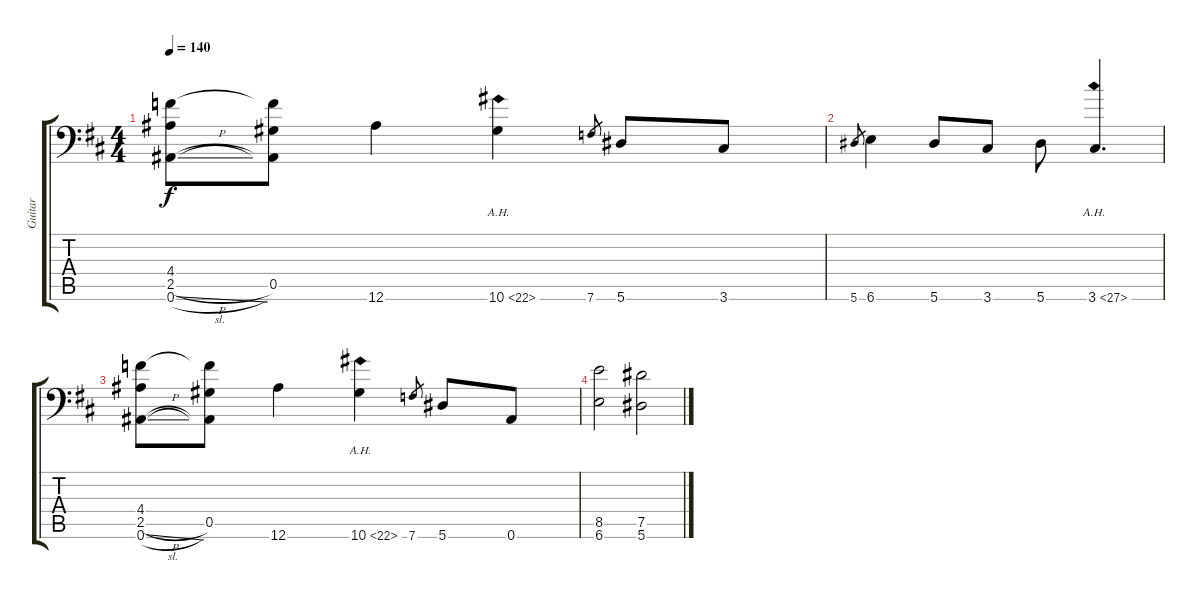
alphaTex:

\track ("Guitar" "Guitar") {instrument distortionguitar}
\staff {score tabs}
\tuning (Eb4 Bb3 Gb3 Db3 Ab2 Bb1) {hide}
\ts (4 4)
\tempo 140
\clef f4
\ks d
(4.4 2.5{h} 0.6{sl}).8{dy f} (4.4{t} 0.5 0.6{t}).8 12.6.4 10.6{ah 12}.4 7.6.8{gr} 5.6.8 3.6.8 |
5.6.8{gr} 6.6.4 5.6.8 3.6.8 5.6.8 3.6{ah 24}.4{d} |
(4.4 2.5{h} 0.6{sl}).8 (4.4{t} 0.5 0.6{t}).8 12.6.4 10.6{ah 12}.4 7.6.8{gr} 5.6.8 0.6.8 |
(8.5 6.6).2 (7.5 5.6).2
